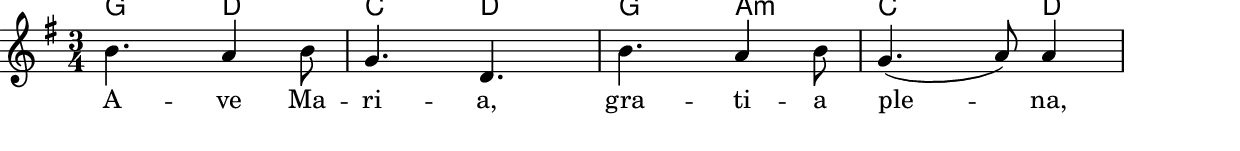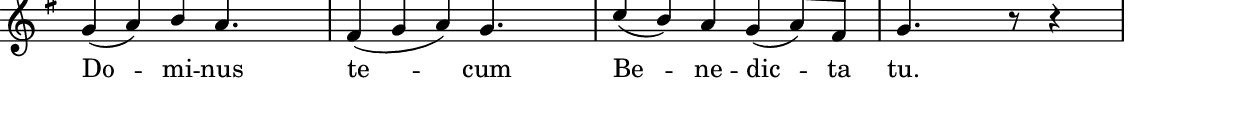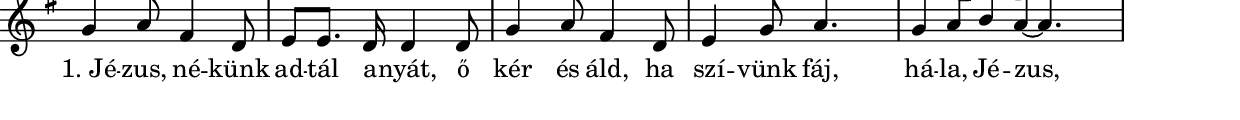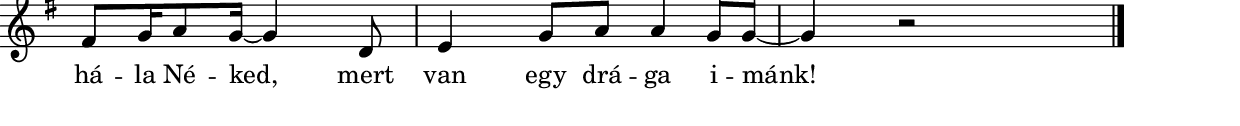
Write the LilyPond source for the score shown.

% MusicXML to Lilypond converter by Kovi

szovegAAA = \lyricmode {  "A" -- "ve" "Ma" -- "ri" -- "a," "gra" -- "ti" -- "a" "ple" -- "na," "Do" -- "mi" -- "nus" "te" -- "cum" "Be" -- "ne" -- "dic" -- "ta" "tu." "1. Jé" -- "zus," "né" -- "künk" "ad" -- "tál" "a" -- "nyát," "ő" "kér" "és" "áld," "ha" "szí" -- "vünk" "fáj," "há" -- "la," "Jé" -- "zus," "há" -- "la" "Né" -- "ked," "mert" "van" "egy" "drá" -- "ga" "i" -- "mánk!"  }

% Analyzing...
% 1 parts
% 1 Staff
% forceBassClefActive = 
melody = {
% 63 notes in the part
% 1 voices

\new Staff
\new Voice {
% 63 notes
% 16 mesaures

% Measure 1
\clef "treble"
\key g \major
\time 3/4 
\once \override Score.RehearsalMark #'self-alignment-X = #LEFT
\mark \markup{ \fontsize #-1 \box Refrén } 
b'4. a'4 b'8 
% Measure 2
g'4. d'4. 
% Measure 3
b'4. a'4 b'8 
% Measure 4
g'4. (a'8 )a'4 
% Measure 5
\break
g'8 (a'8 )b'8 a'4. 
% Measure 6
fis'8 (g'8 a'8 )g'4. 
% Measure 7
c''8 (b'8 )a'8 g'8 (a'8 )fis'8 
% Measure 8
g'4. r8 r4 
% Measure 9
\break
g'4 a'8 fis'4 d'8 
% Measure 10
e'8 e'8. d'16 d'4 d'8 
% Measure 11
g'4 a'8 fis'4 d'8 
% Measure 12
e'4 g'8 a'4. 
% Measure 13
g'8 a'16 b'8 a'16~ a'4. 
% Measure 14
\break
fis'8 g'16 a'8 g'16~ g'4 d'8 
% Measure 15
e'4 g'8 a'8 a'8 g'16 g'16~ 
% Measure 16
g'4 r2 \bar "|." 
} % voice
\addlyrics { \szovegAAA }

} % melody


harmonies = \chordmode {
% 33 chords
\germanChords
g4 s8 d4 s8 c4 s8 d4 s8 g4 s8 a4:m s8 c4 s4 d4 g4 s8 a4:m s8 d4 s8 g4 s8 c4 s8 d4 s8 g4 s8 c8 g4 g4 s8 d4 s8 c4 s8 d4 s8 g4 s8 b4:m s8 c4 s8 d4 s8 g4 s8 a4:m s8 d4 s16 g4 s8. c4 s8 d4 s8 g4 d4:7
}

\include "../../definitions.ly"
